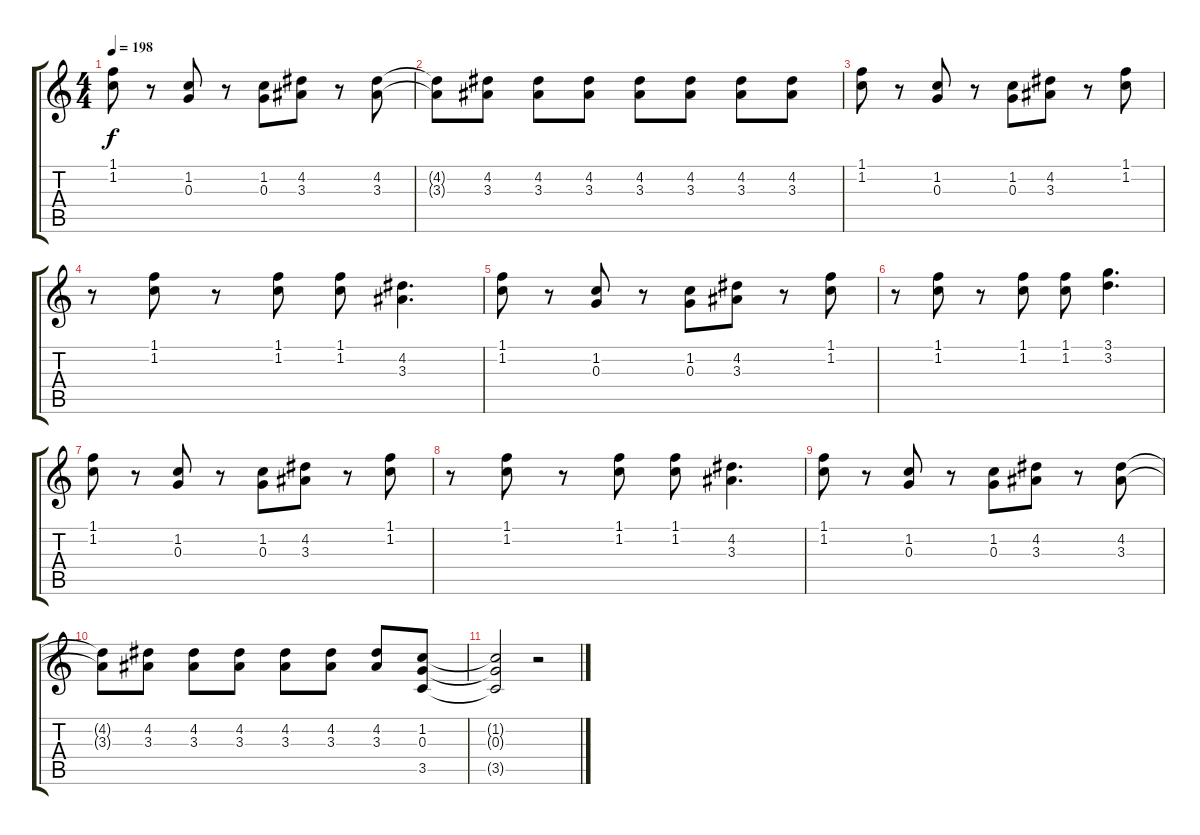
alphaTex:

\track "" {instrument overdrivenguitar}
\staff {score tabs}
\tuning (E4 B3 G3 D3 A2 E2) {hide}
\ts (4 4)
\tempo 198
\clef g2
\ks c
(1.1 1.2).8{dy f} r.8 (1.2 0.3).8 r.8 (1.2 0.3).8 (4.2 3.3).8 r.8 (4.2 3.3).8 |
(4.2{t} 3.3{t}).8 (4.2 3.3).8 (4.2 3.3).8 (4.2 3.3).8 (4.2 3.3).8 (4.2 3.3).8 (4.2 3.3).8 (4.2 3.3).8 |
(1.1 1.2).8 r.8 (1.2 0.3).8 r.8 (1.2 0.3).8 (4.2 3.3).8 r.8 (1.1 1.2).8 |
r.8 (1.1 1.2).8 r.8 (1.1 1.2).8 (1.1 1.2).8 (4.2 3.3).4{d} |
(1.1 1.2).8 r.8 (1.2 0.3).8 r.8 (1.2 0.3).8 (4.2 3.3).8 r.8 (1.1 1.2).8 |
r.8 (1.1 1.2).8 r.8 (1.1 1.2).8 (1.1 1.2).8 (3.1 3.2).4{d} |
(1.1 1.2).8 r.8 (1.2 0.3).8 r.8 (1.2 0.3).8 (4.2 3.3).8 r.8 (1.1 1.2).8 |
r.8 (1.1 1.2).8 r.8 (1.1 1.2).8 (1.1 1.2).8 (4.2 3.3).4{d} |
(1.1 1.2).8 r.8 (1.2 0.3).8 r.8 (1.2 0.3).8 (4.2 3.3).8 r.8 (4.2 3.3).8 |
(4.2{t} 3.3{t}).8 (4.2 3.3).8 (4.2 3.3).8 (4.2 3.3).8 (4.2 3.3).8 (4.2 3.3).8 (4.2 3.3).8 (1.2 0.3 3.5).8 |
(1.2{t} 0.3{t} 3.5{t}).2 r.2
